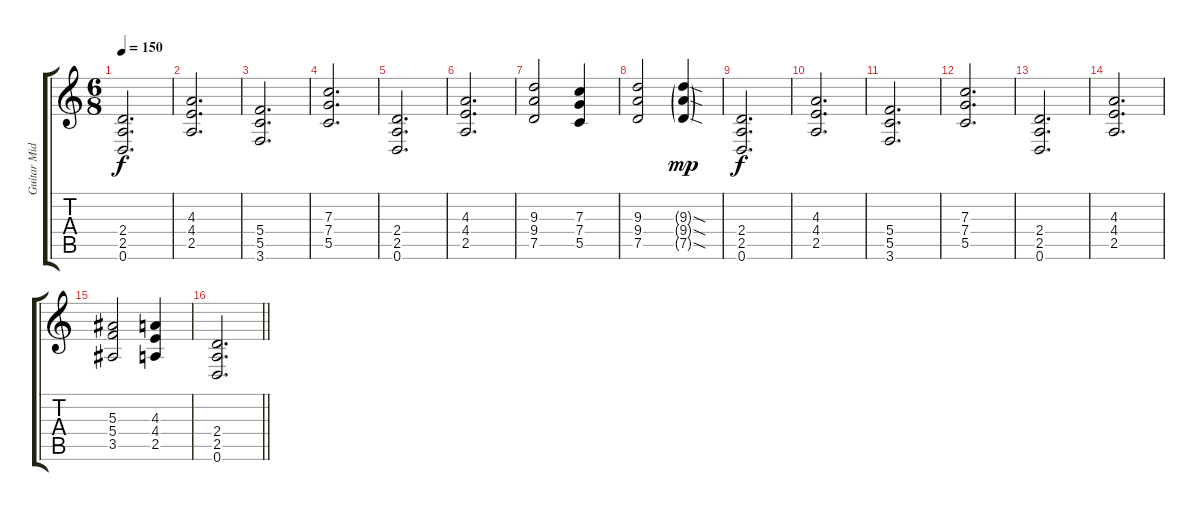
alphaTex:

\track ("Guitar Middle" "Guitar Mid") {instrument distortionguitar}
\staff {score tabs}
\tuning (D4 A3 F3 C3 G2 D2) {hide}
\ts (6 8)
\tempo 150
\clef g2
\ks c
(2.4 2.5 0.6).2{d dy f} |
(4.3 4.4 2.5).2{d} |
(5.4 5.5 3.6).2{d} |
(7.3 7.4 5.5).2{d} |
(2.4 2.5 0.6).2{d} |
(4.3 4.4 2.5).2{d} |
(9.3 9.4 7.5).2 (7.3 7.4 5.5).4 |
(9.3 9.4 7.5).2 (9.3{sod g} 9.4{sod g} 7.5{sod g}).4{dy mp} |
(2.4 2.5 0.6).2{d dy f} |
(4.3 4.4 2.5).2{d} |
(5.4 5.5 3.6).2{d} |
(7.3 7.4 5.5).2{d} |
(2.4 2.5 0.6).2{d} |
(4.3 4.4 2.5).2{d} |
(5.3 5.4 3.5).2 (4.3 4.4 2.5).4 |
\barLineRight lightlight
(2.4 2.5 0.6).2{d}
